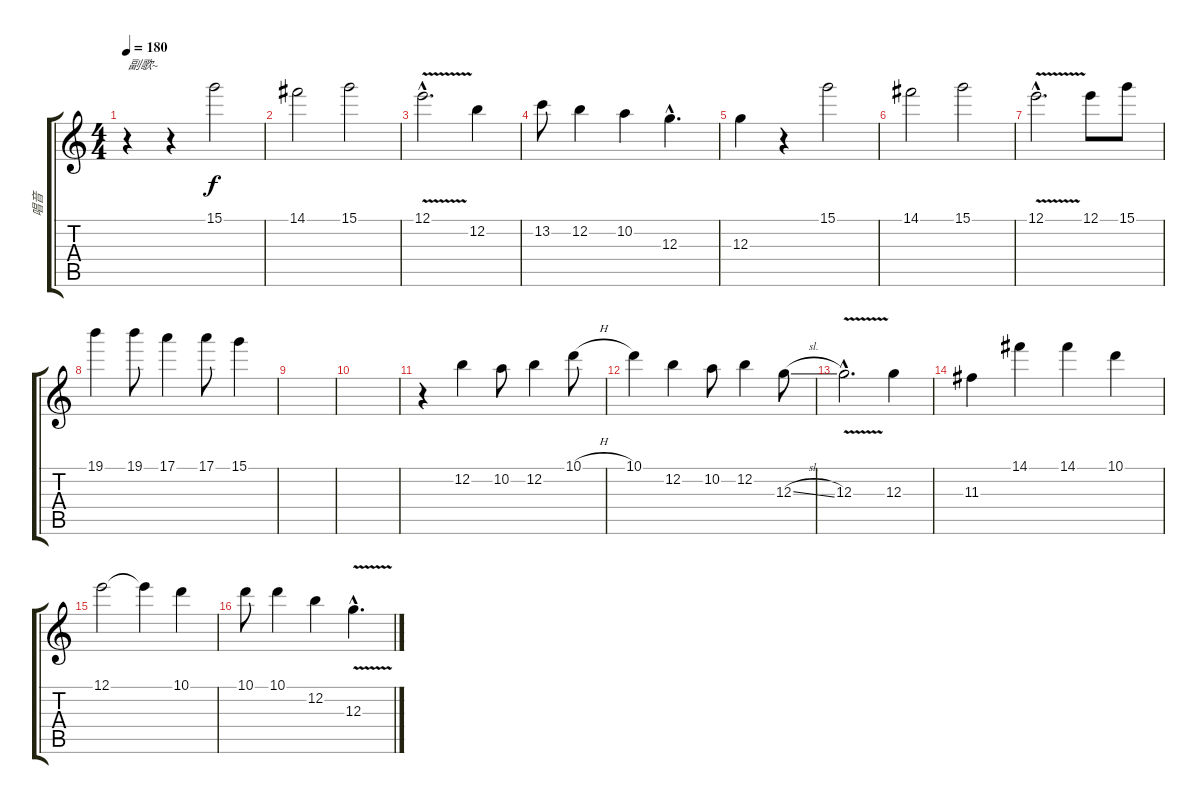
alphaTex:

\track ("唱音" "唱音") {instrument overdrivenguitar}
\staff {score tabs}
\tuning (E4 B3 G3 D3 A2 E2) {hide}
\ts (4 4)
\tempo 180
\clef g2
\ks c
r.4{txt "副歌~" dy f} r.4 15.1.2 |
14.1.2 15.1.2 |
12.1{v hac}.2{d} 12.2.4 |
13.2.8 12.2.4 10.2.4 12.3{hac}.4{d} |
12.3.4 r.4 15.1.2 |
14.1.2 15.1.2 |
12.1{v hac}.2{d} 12.1.8 15.1.8 |
19.1.4 19.1.8 17.1.4 17.1.8 15.1.4 |
|
|
r.4 12.2.4 10.2.8 12.2.4 10.1{h}.8 |
10.1.4 12.2.4 10.2.8 12.2.4 12.3{sl}.8 |
12.3{v hac}.2{d} 12.3.4 |
11.3.4 14.1.4 14.1.4 10.1.4 |
12.1.2 12.1{t}.4 10.1.4 |
10.1.8 10.1.4 12.2.4 12.3{v hac}.4{d}
